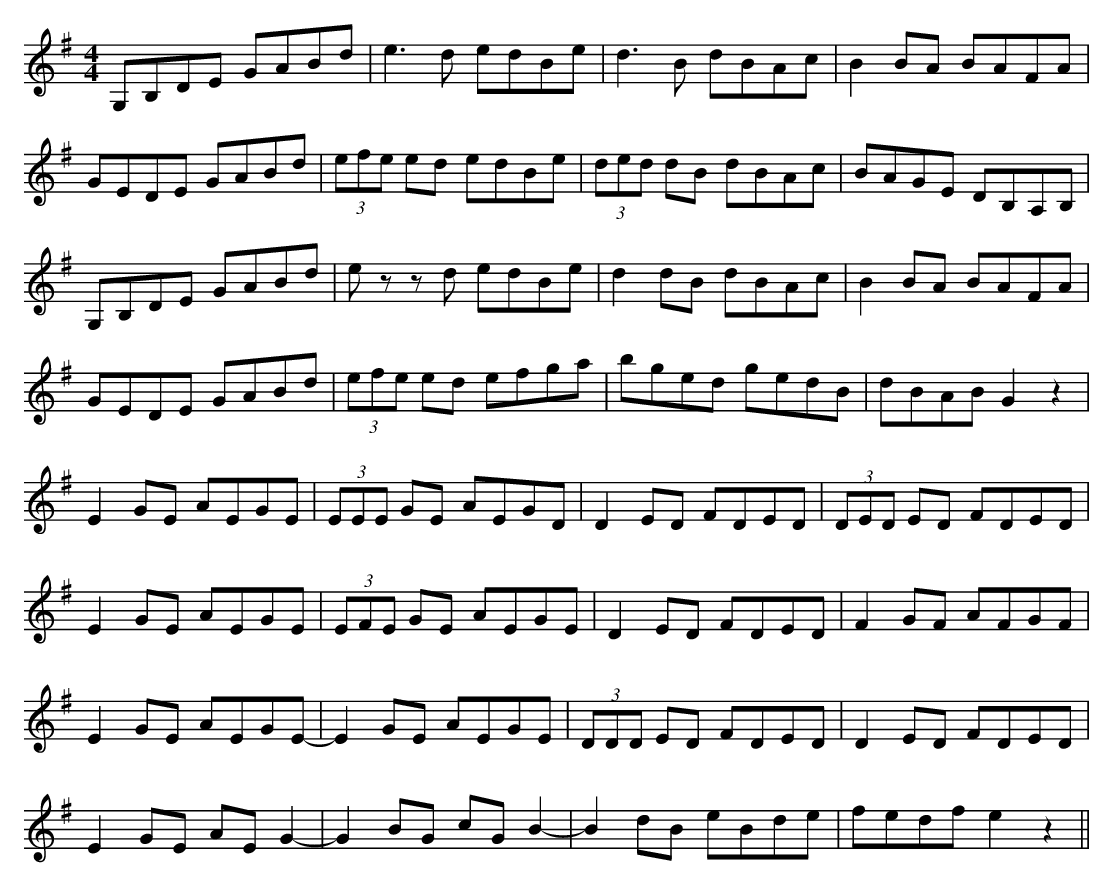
X:1
M:4/4
K:G
G,B,DE GABd|e3 d edBe|d3 B dBAc|B2 BA BAFA|
GEDE GABd|(3efe ed edBe|(3ded dB dBAc|BAGE DB,A,B,|
G,B,DE GABd|ez zd edBe|d2 dB dBAc|B2 BA BAFA|
GEDE GABd|(3efe ed efga|bged gedB|dBAB G2 z2|
E2 GE AEGE|(3EEE GE AEGD|D2 ED FDED|(3DED ED FDED|
E2 GE AEGE|(3EFE GE AEGE|D2 ED FDED|F2 GF AFGF|
E2 GE AEGE-|E2 GE AEGE|(3DDD ED FDED|D2 ED FDED|
E2 GE AEG2-|G2 BG cGB2-|B2 dB eBde|fedf e2 z2||
